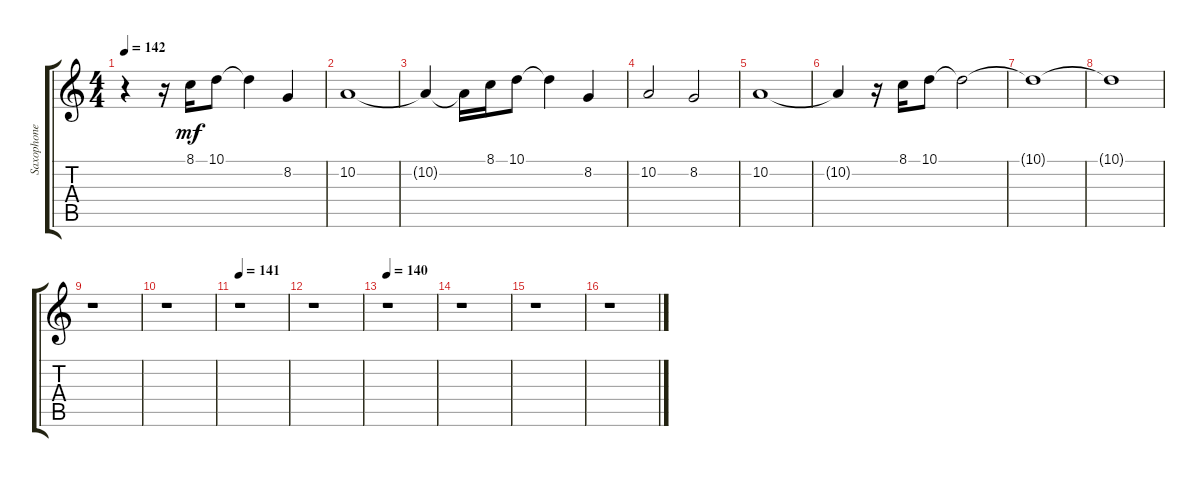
\track ("Saxophone" "Saxophone") {instrument tenorsax}
\staff {score tabs}
\tuning (E4 B3 G3 D3 A2 E2) {hide}
\ts (4 4)
\tempo 142
\clef g2
\ks c
r.4{dy mf} r.16 8.1.16 10.1.8 10.1{t}.4 8.2.4 |
10.2.1 |
10.2{t}.4 10.2{t}.16 8.1.16 10.1.8 10.1{t}.4 8.2.4 |
10.2.2 8.2.2 |
10.2.1 |
10.2{t}.4 r.16 8.1.16 10.1.8 10.1{t}.2 |
10.1{t}.1 |
10.1{t}.1 |
r.1 |
r.1 |
\tempo 141
r.1 |
r.1 |
\tempo 140
r.1 |
r.1 |
r.1 |
r.1
